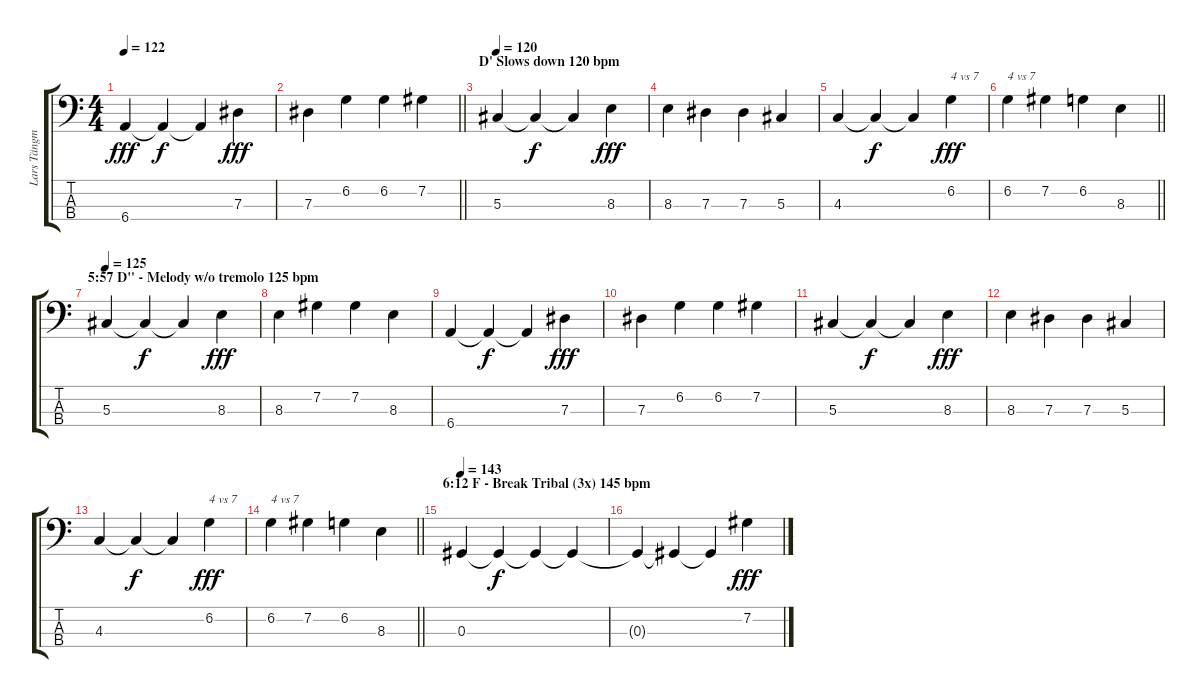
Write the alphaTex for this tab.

\track ("Lars Tängmark (D# Tuning)" "Lars Tängm") {instrument fretlessbass}
\staff {score tabs}
\tuning (Gb2 Db2 Ab1 Eb1) {hide}
\ts (4 4)
\tempo 122
\clef f4
\ks c
6.4.4{dy fff} 6.4{t}.4{dy f} 6.4{t}.4 7.3.4{dy fff} |
\barLineRight lightlight
7.3.4 6.2.4 6.2.4 7.2.4 |
\section ("" "D' Slows down 120 bpm")
\tempo 120
5.3.4 5.3{t}.4{dy f} 5.3{t}.4 8.3.4{dy fff} |
8.3.4 7.3.4 7.3.4 5.3.4 |
4.3.4 4.3{t}.4{dy f} 4.3{t}.4 6.2.4{txt "4 vs 7" dy fff} |
\barLineRight lightlight
6.2.4{txt "4 vs 7"} 7.2.4 6.2.4 8.3.4 |
\section ("" "5:57 D'' - Melody w/o tremolo 125 bpm")
\tempo 125
5.3.4 5.3{t}.4{dy f} 5.3{t}.4 8.3.4{dy fff} |
8.3.4 7.2.4 7.2.4 8.3.4 |
6.4.4 6.4{t}.4{dy f} 6.4{t}.4 7.3.4{dy fff} |
7.3.4 6.2.4 6.2.4 7.2.4 |
5.3.4 5.3{t}.4{dy f} 5.3{t}.4 8.3.4{dy fff} |
8.3.4 7.3.4 7.3.4 5.3.4 |
4.3.4 4.3{t}.4{dy f} 4.3{t}.4 6.2.4{txt "4 vs 7" dy fff} |
\barLineRight lightlight
6.2.4{txt "4 vs 7"} 7.2.4 6.2.4 8.3.4 |
\section ("" "6:12 F - Break Tribal (3x) 145 bpm")
\tempo 143
0.3.4 0.3{t}.4{dy f} 0.3{t}.4 0.3{t}.4 |
0.3{t}.4 0.3{t}.4 0.3{t}.4 7.2.4{dy fff}
